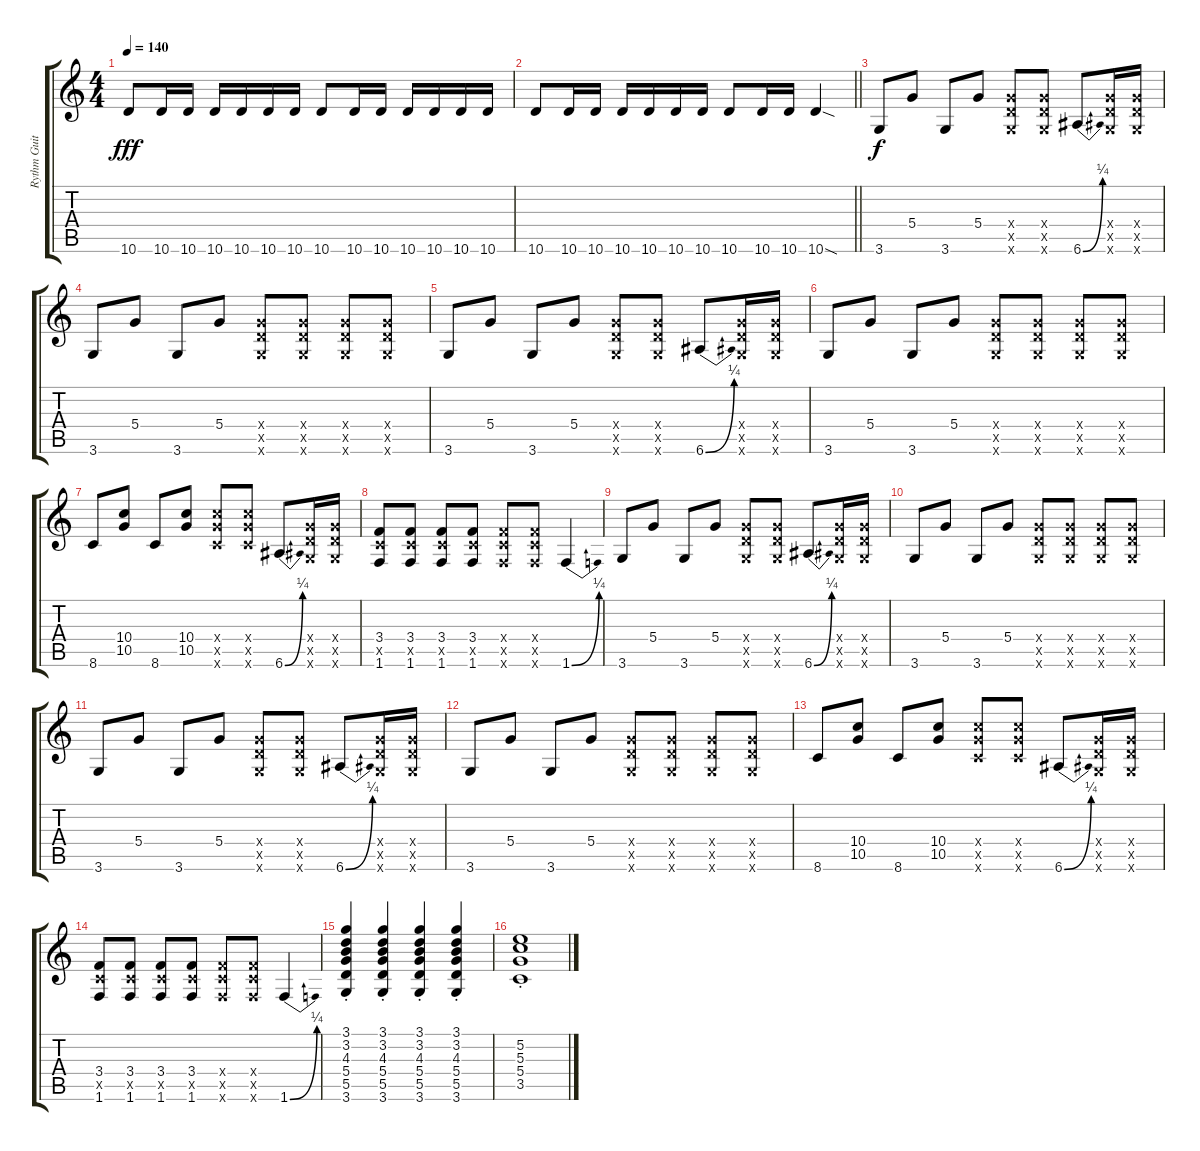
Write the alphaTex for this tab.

\track ("Rythm Guitar 2" "Rythm Guit") {instrument distortionguitar}
\staff {score tabs}
\tuning (E4 B3 G3 D3 A2 E2) {hide}
\ts (4 4)
\tempo 140
\clef g2
\ks c
10.6.8{dy fff} 10.6.16 10.6.16 10.6.16 10.6.16 10.6.16 10.6.16 10.6.8 10.6.16 10.6.16 10.6.16 10.6.16 10.6.16 10.6.16 |
\barLineRight lightlight
10.6.8 10.6.16 10.6.16 10.6.16 10.6.16 10.6.16 10.6.16 10.6.8 10.6.16 10.6.16 10.6{sod}.4 |
3.6.8{dy f} 5.4.8 3.6.8 5.4.8 (5.4{x} 5.5{x} 3.6{x}).8 (5.4{x} 5.5{x} 3.6{x}).8 6.6{be (bend 0 0 60 1)}.8 (5.4{x} 5.5{x} 3.6{x}).16 (5.4{x} 5.5{x} 3.6{x}).16 |
3.6.8 5.4.8 3.6.8 5.4.8 (5.4{x} 5.5{x} 3.6{x}).8 (5.4{x} 5.5{x} 3.6{x}).8 (5.4{x} 5.5{x} 3.6{x}).8 (5.4{x} 5.5{x} 3.6{x}).8 |
3.6.8 5.4.8 3.6.8 5.4.8 (5.4{x} 5.5{x} 3.6{x}).8 (5.4{x} 5.5{x} 3.6{x}).8 6.6{be (bend 0 0 60 1)}.8 (5.4{x} 5.5{x} 3.6{x}).16 (5.4{x} 5.5{x} 3.6{x}).16 |
3.6.8 5.4.8 3.6.8 5.4.8 (5.4{x} 5.5{x} 3.6{x}).8 (5.4{x} 5.5{x} 3.6{x}).8 (5.4{x} 5.5{x} 3.6{x}).8 (5.4{x} 5.5{x} 3.6{x}).8 |
8.6.8 (10.4 10.5).8 8.6.8 (10.4 10.5).8 (10.4{x} 10.5{x} 8.6{x}).8 (10.4{x} 10.5{x} 8.6{x}).8 6.6{be (bend 0 0 60 1)}.8 (5.4{x} 5.5{x} 3.6{x}).16 (5.4{x} 5.5{x} 3.6{x}).16 |
(3.4 3.5{x} 1.6).8 (3.4 3.5{x} 1.6).8 (3.4 3.5{x} 1.6).8 (3.4 3.5{x} 1.6).8 (3.4{x} 3.5{x} 1.6{x}).8 (3.4{x} 3.5{x} 1.6{x}).8 1.6{be (bend 0 0 60 1)}.4 |
3.6.8 5.4.8 3.6.8 5.4.8 (5.4{x} 5.5{x} 3.6{x}).8 (5.4{x} 5.5{x} 3.6{x}).8 6.6{be (bend 0 0 60 1)}.8 (5.4{x} 5.5{x} 3.6{x}).16 (5.4{x} 5.5{x} 3.6{x}).16 |
3.6.8 5.4.8 3.6.8 5.4.8 (5.4{x} 5.5{x} 3.6{x}).8 (5.4{x} 5.5{x} 3.6{x}).8 (5.4{x} 5.5{x} 3.6{x}).8 (5.4{x} 5.5{x} 3.6{x}).8 |
3.6.8 5.4.8 3.6.8 5.4.8 (5.4{x} 5.5{x} 3.6{x}).8 (5.4{x} 5.5{x} 3.6{x}).8 6.6{be (bend 0 0 60 1)}.8 (5.4{x} 5.5{x} 3.6{x}).16 (5.4{x} 5.5{x} 3.6{x}).16 |
3.6.8 5.4.8 3.6.8 5.4.8 (5.4{x} 5.5{x} 3.6{x}).8 (5.4{x} 5.5{x} 3.6{x}).8 (5.4{x} 5.5{x} 3.6{x}).8 (5.4{x} 5.5{x} 3.6{x}).8 |
8.6.8 (10.4 10.5).8 8.6.8 (10.4 10.5).8 (10.4{x} 10.5{x} 8.6{x}).8 (10.4{x} 10.5{x} 8.6{x}).8 6.6{be (bend 0 0 60 1)}.8 (5.4{x} 5.5{x} 3.6{x}).16 (5.4{x} 5.5{x} 3.6{x}).16 |
(3.4 3.5{x} 1.6).8 (3.4 3.5{x} 1.6).8 (3.4 3.5{x} 1.6).8 (3.4 3.5{x} 1.6).8 (3.4{x} 3.5{x} 1.6{x}).8 (3.4{x} 3.5{x} 1.6{x}).8 1.6{be (bend 0 0 60 1)}.4 |
(3.1 3.2 4.3 5.4{st} 5.5 3.6).4 (3.1 3.2 4.3 5.4{st} 5.5 3.6).4 (3.1 3.2 4.3 5.4{st} 5.5 3.6).4 (3.1 3.2 4.3 5.4{st} 5.5 3.6).4 |
(5.2 5.3 5.4{st} 3.5).1
